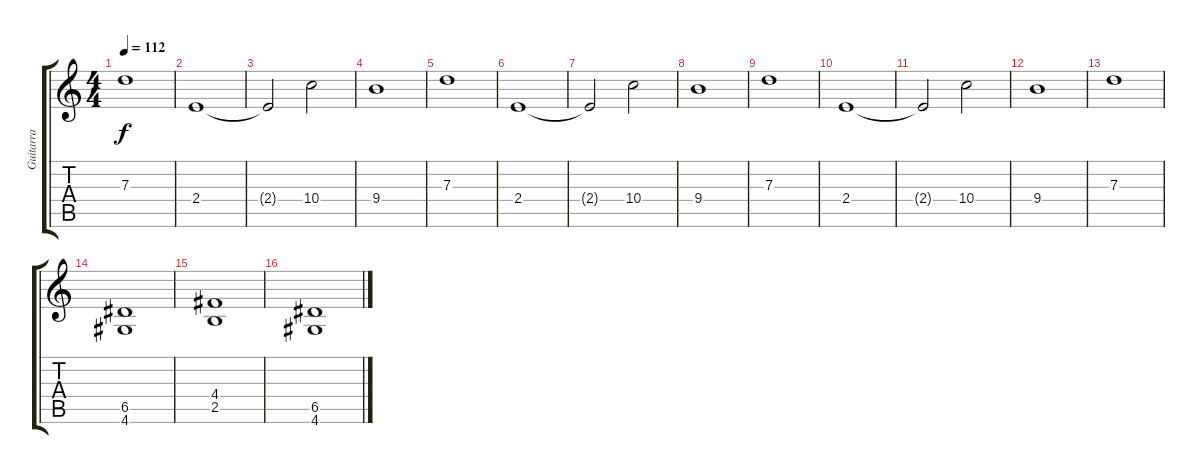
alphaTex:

\track ("Guitarra" "Guitarra") {instrument distortionguitar}
\staff {score tabs}
\tuning (E4 B3 G3 D3 A2 E2) {hide}
\ts (4 4)
\tempo 112
\clef g2
\ks c
7.3.1{dy f} |
2.4.1 |
2.4{t}.2 10.4.2 |
9.4.1 |
7.3.1 |
2.4.1 |
2.4{t}.2 10.4.2 |
9.4.1 |
7.3.1 |
2.4.1 |
2.4{t}.2 10.4.2 |
9.4.1 |
7.3.1 |
(6.5 4.6).1 |
(4.4 2.5).1 |
(6.5 4.6).1
